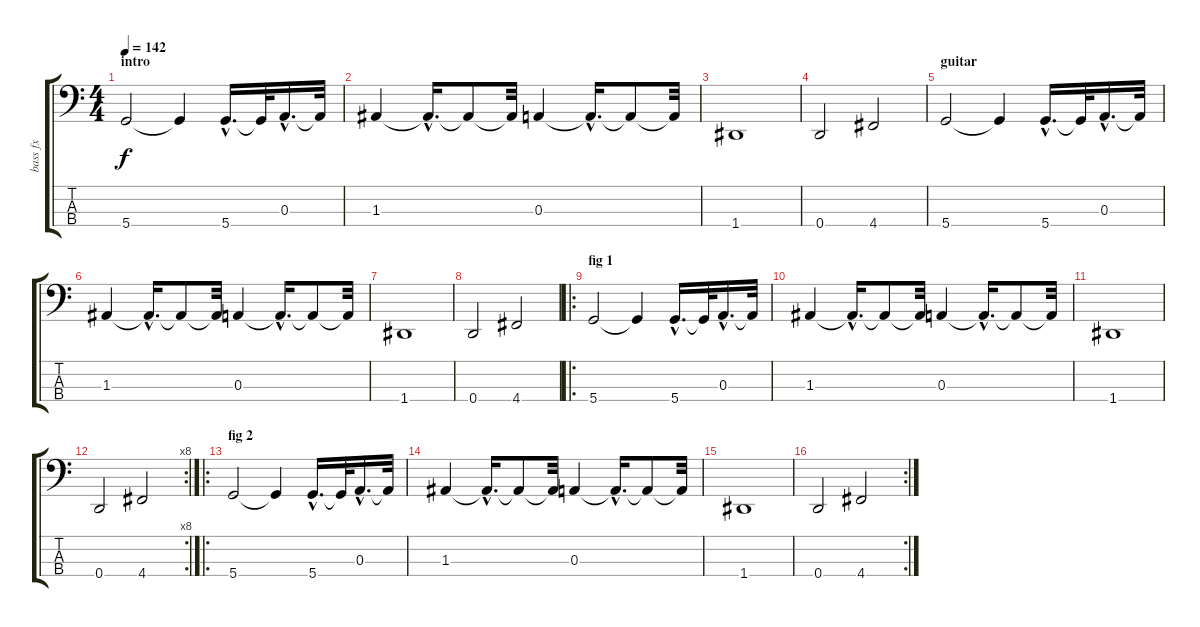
\track ("bass fx" "bass fx") {instrument electricbasspick}
\staff {score tabs}
\tuning (G2 D2 A1 D1) {hide}
\ts (4 4)
\section ("" "intro")
\tempo 142
\clef f4
\ks c
5.4.2{dy f instrument electricbasspick} 5.4{t}.4 5.4{hac}.16{d} 5.4{t}.32 0.3{hac}.16{d} 0.3{t}.32 |
1.3.4 1.3{hac t}.16{d} 1.3{t}.8 1.3{t}.32 0.3.4 0.3{hac t}.16{d} 0.3{t}.8 0.3{t}.32 |
1.4.1 |
0.4.2 4.4.2 |
\section ("" "guitar")
5.4.2 5.4{t}.4 5.4{hac}.16{d} 5.4{t}.32 0.3{hac}.16{d} 0.3{t}.32 |
1.3.4 1.3{hac t}.16{d} 1.3{t}.8 1.3{t}.32 0.3.4 0.3{hac t}.16{d} 0.3{t}.8 0.3{t}.32 |
1.4.1 |
0.4.2 4.4.2 |
\ro
\section ("" "fig 1")
5.4.2 5.4{t}.4 5.4{hac}.16{d} 5.4{t}.32 0.3{hac}.16{d} 0.3{t}.32 |
1.3.4 1.3{hac t}.16{d} 1.3{t}.8 1.3{t}.32 0.3.4 0.3{hac t}.16{d} 0.3{t}.8 0.3{t}.32 |
1.4.1 |
\rc 8
0.4.2 4.4.2 |
\ro
\section ("" "fig 2")
5.4.2 5.4{t}.4 5.4{hac}.16{d} 5.4{t}.32 0.3{hac}.16{d} 0.3{t}.32 |
1.3.4 1.3{hac t}.16{d} 1.3{t}.8 1.3{t}.32 0.3.4 0.3{hac t}.16{d} 0.3{t}.8 0.3{t}.32 |
1.4.1 |
\rc 2
0.4.2 4.4.2
